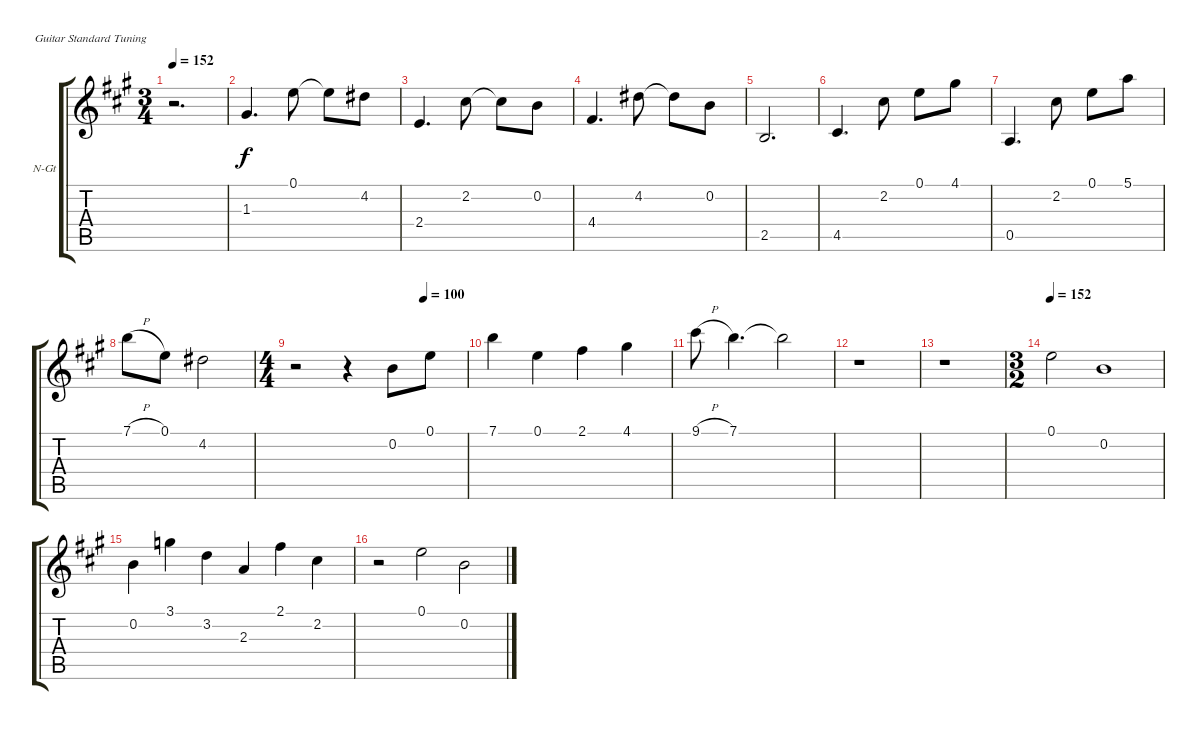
\bracketExtendMode groupsimilarinstruments
\firstSystemTrackNameOrientation horizontal
\otherSystemsTrackNameOrientation horizontal
\track ("Guitar 1" "N-Gt") {instrument acousticguitarnylon}
\staff {score tabs}
\tuning (E4 B3 G3 D3 A2 E2)
\ts (3 4)
\tempo 152
\clef g2
\ks a
r.2{d dy f} |
1.3.4{d} 0.1.8 0.1{t}.8 4.2.8 |
2.4.4{d} 2.2.8 2.2{t}.8 0.2.8 |
4.4.4{d} 4.2.8 4.2{t}.8 0.2.8 |
2.5.2{d} |
4.5.4{d} 2.2.8 0.1.8 4.1.8 |
0.5.4{d} 2.2.8 0.1.8 5.1.8 |
7.1{h}.8 0.1.8 4.2.2 |
\ts (4 4)
\beaming (8 2 2 2 2)
\tempo (100 0.75)
r.2 r.4 0.2.8 0.1.8 |
7.1.4 0.1.4 2.1.4 4.1.4 |
9.1{h}.8 7.1.4{d} 7.1{t}.2 |
r.1 |
r.1 |
\ts (3 2)
\beaming (8 4 4 4)
\tempo 152
0.1.2 0.2.1 |
0.2.4 3.1.4 3.2.4 2.3.4 2.1.4 2.2.4 |
r.2 0.1.2 0.2.2
